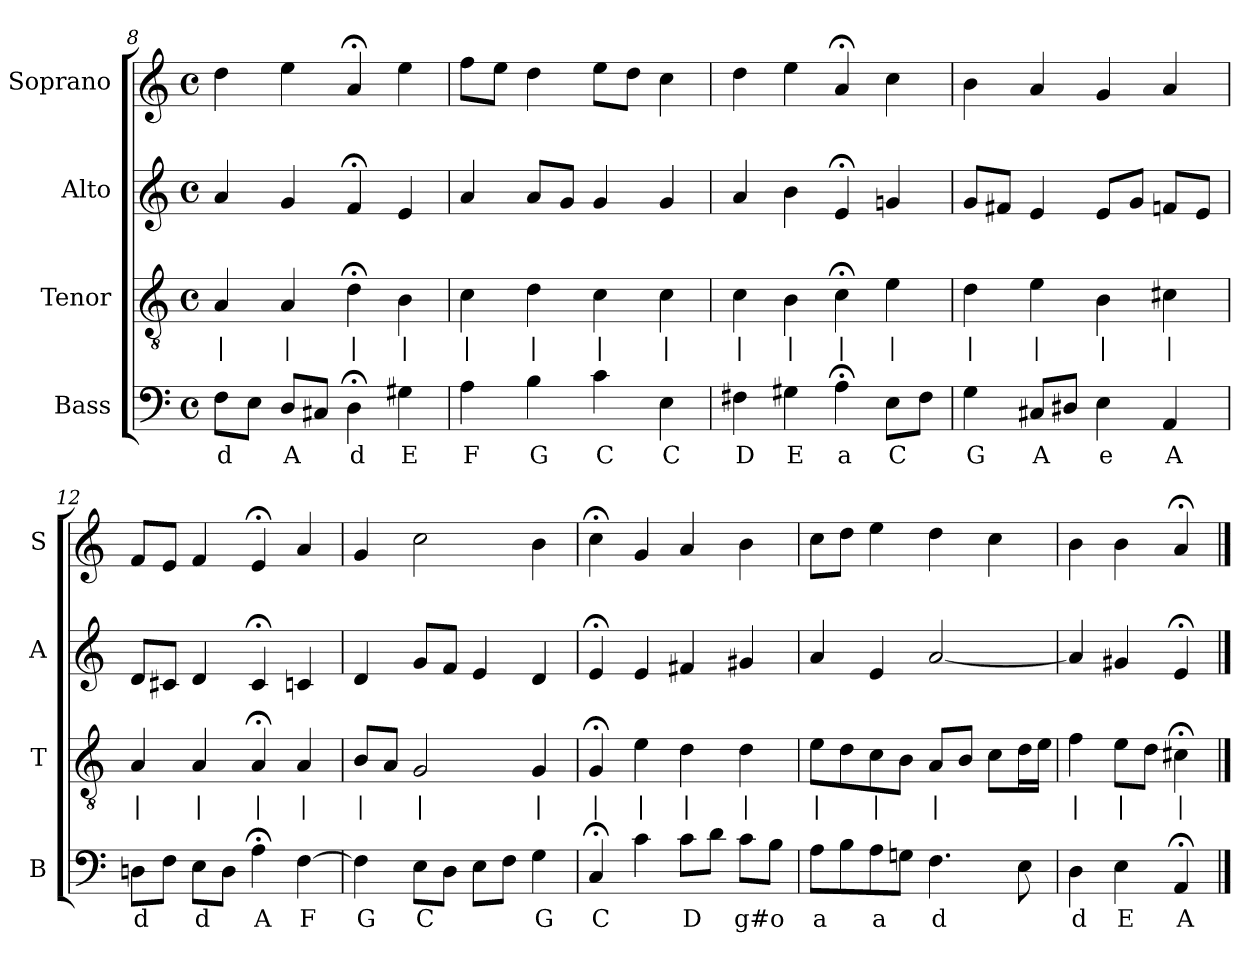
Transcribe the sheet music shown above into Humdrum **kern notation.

**kern	**text	**kern	**text	**kern	**kern
*part4	*part4	*part3	*part3	*part2	*part1
*staff4	*staff4	*staff3	*staff3	*staff2	*staff1
*I"Bass	*	*I"Tenor	*	*I"Alto	*I"Soprano
*I'B	*	*I'T	*	*I'A	*I'S
*clefF4	*	*clefGv2	*	*clefG2	*clefG2
*k[]	*	*k[]	*	*k[]	*k[]
*a:	*	*a:	*	*a:	*a:
*M4/4	*	*M4/4	*	*M4/4	*M4/4
*met(c)	*	*met(c)	*	*met(c)	*met(c)
=8	=8	=8	=8	=8	=8
8FL	d	4A	|	4a	4dd
8EJ	.	.	.	.	.
8DL	A	4A	|	4g	4ee
8C#XJ	.	.	.	.	.
4D;<	d	4d;<	|	4f;<	4a;<
4G#X	E	4B	|	4e	4ee
=9	=9	=9	=9	=9	=9
4A	F	4c	|	4a	8ffL
.	.	.	.	.	8eeJ
4B	G	4d	|	8aL	4dd
.	.	.	.	8gJ	.
4c	C	4c	|	4g	8eeL
.	.	.	.	.	8ddJ
4E	C	4c	|	4g	4cc
=10	=10	=10	=10	=10	=10
4F#X	D	4c	|	4a	4dd
4G#X	E	4B	|	4b	4ee
4A;<	a	4c;<	|	4e;<	4a;<
8EL	C	4e	|	4gn	4cc
8F#J	.	.	.	.	.
=11	=11	=11	=11	=11	=11
4G	G	4d	|	8gL	4b
.	.	.	.	8f#XJ	.
8C#XL	A	4e	|	4e	4a
8D#XJ	.	.	.	.	.
4E	e	4B	|	8eL	4g
.	.	.	.	8gJ	.
4AA	A	4c#X	|	8fnL	4a
.	.	.	.	8eJ	.
=12	=12	=12	=12	=12	=12
8DnL	d	4A	|	8dL	8fL
8FJ	.	.	.	8c#XJ	8eJ
8EL	d	4A	|	4d	4f
8DJ	.	.	.	.	.
4A;<	A	4A;<	|	4c#;<	4e;<
[4F	F	4A	|	4cn	4a
=13	=13	=13	=13	=13	=13
4F]	G	8BL	|	4d	4g
.	.	8AJ	.	.	.
8EL	C	2G	|	8gL	2cc
8DJ	.	.	.	8fJ	.
8EL	.	.	.	4e	.
8FJ	.	.	.	.	.
4G	G	4G	|	4d	4b
=14	=14	=14	=14	=14	=14
4C;<	C	4G;<	|	4e;<	4cc;<
4c	.	4e	|	4e	4g
8cL	D	4d	|	4f#X	4a
8dJ	.	.	.	.	.
8cL	g#o	4d	|	4g#X	4b
8BJ	.	.	.	.	.
=15	=15	=15	=15	=15	=15
8AL	a	8eL	|	4a	8ccL
8B	.	8d	.	.	8ddJ
8A	a	8c	|	4e	4ee
8GnJ	.	8BJ	.	.	.
4.F	d	8AL	|	[2a	4dd
.	.	8BJ	.	.	.
.	.	8cL	.	.	4cc
8E	.	16dL	.	.	.
.	.	16eJJ	.	.	.
=16	=16	=16	=16	=16	=16
4D	d	4f	|	4a]	4b
4E	E	8eL	|	4g#X	4b
.	.	8dJ	.	.	.
4AA;<	A	4c#X;<	|	4e;<	4a;<
==	==	==	==	==	==
*-	*-	*-	*-	*-	*-
